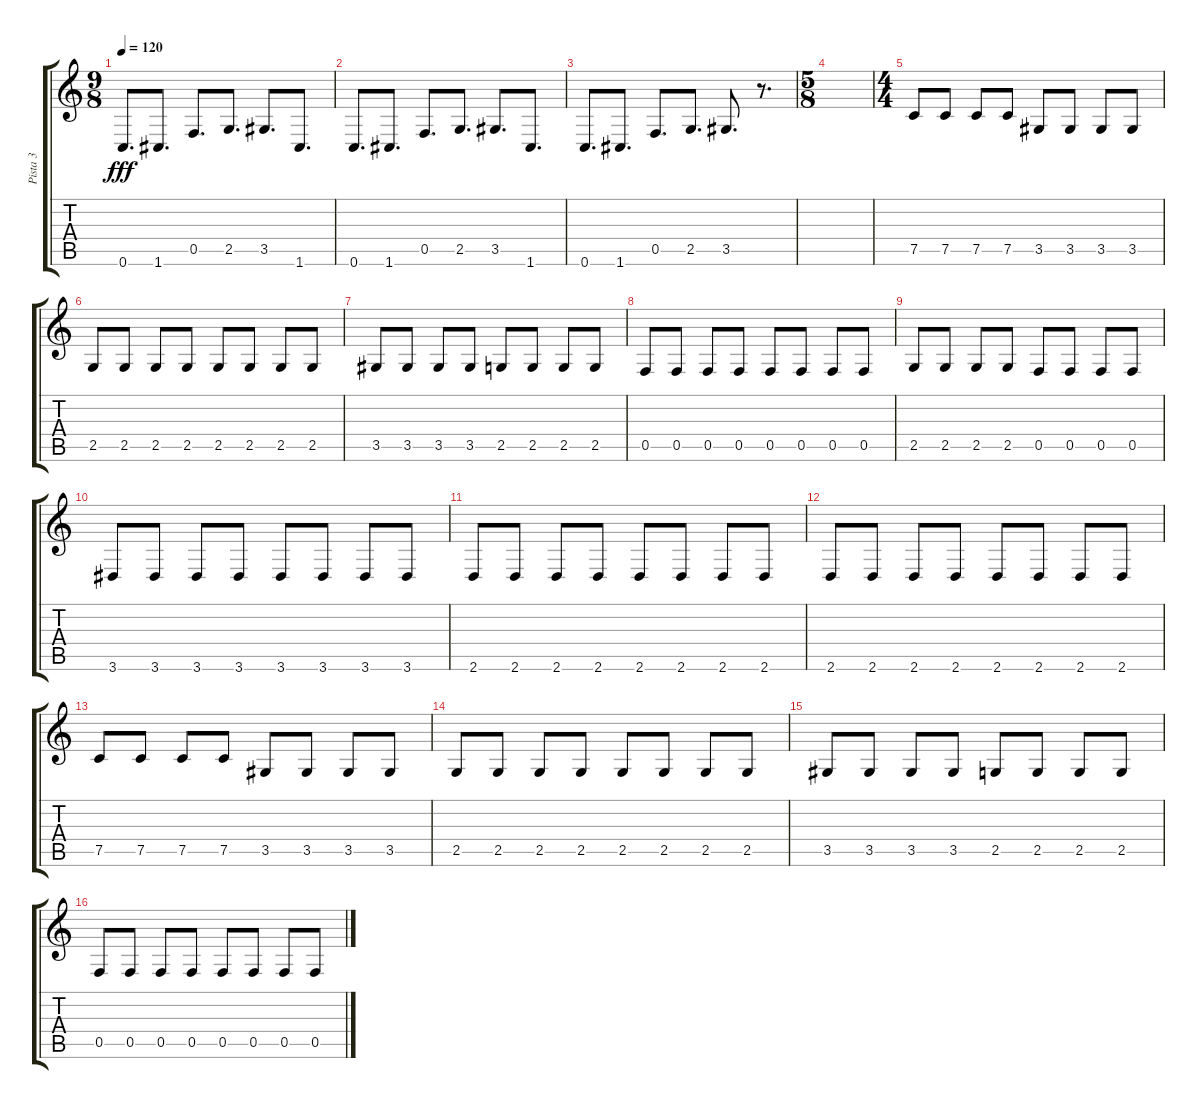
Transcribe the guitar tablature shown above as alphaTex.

\track ("Pista 3" "Pista 3") {instrument electricbassfinger}
\staff {score tabs}
\tuning (C4 G3 Eb3 Bb2 F2 C2) {hide}
\ts (9 8)
\tempo 120
\clef g2
\ks c
0.6.8{d dy fff} 1.6.8{d} 0.5.8{d} 2.5.8{d} 3.5.8{d} 1.6.8{d} |
0.6.8{d} 1.6.8{d} 0.5.8{d} 2.5.8{d} 3.5.8{d} 1.6.8{d} |
0.6.8{d} 1.6.8{d} 0.5.8{d} 2.5.8{d} 3.5.8{d} r.8{d} |
\ts (5 8)
|
\ts (4 4)
7.5.8 7.5.8 7.5.8 7.5.8 3.5.8 3.5.8 3.5.8 3.5.8 |
2.5.8 2.5.8 2.5.8 2.5.8 2.5.8 2.5.8 2.5.8 2.5.8 |
3.5.8 3.5.8 3.5.8 3.5.8 2.5.8 2.5.8 2.5.8 2.5.8 |
0.5.8 0.5.8 0.5.8 0.5.8 0.5.8 0.5.8 0.5.8 0.5.8 |
2.5.8 2.5.8 2.5.8 2.5.8 0.5.8 0.5.8 0.5.8 0.5.8 |
3.6.8 3.6.8 3.6.8 3.6.8 3.6.8 3.6.8 3.6.8 3.6.8 |
2.6.8 2.6.8 2.6.8 2.6.8 2.6.8 2.6.8 2.6.8 2.6.8 |
2.6.8 2.6.8 2.6.8 2.6.8 2.6.8 2.6.8 2.6.8 2.6.8 |
7.5.8 7.5.8 7.5.8 7.5.8 3.5.8 3.5.8 3.5.8 3.5.8 |
2.5.8 2.5.8 2.5.8 2.5.8 2.5.8 2.5.8 2.5.8 2.5.8 |
3.5.8 3.5.8 3.5.8 3.5.8 2.5.8 2.5.8 2.5.8 2.5.8 |
0.5.8 0.5.8 0.5.8 0.5.8 0.5.8 0.5.8 0.5.8 0.5.8
